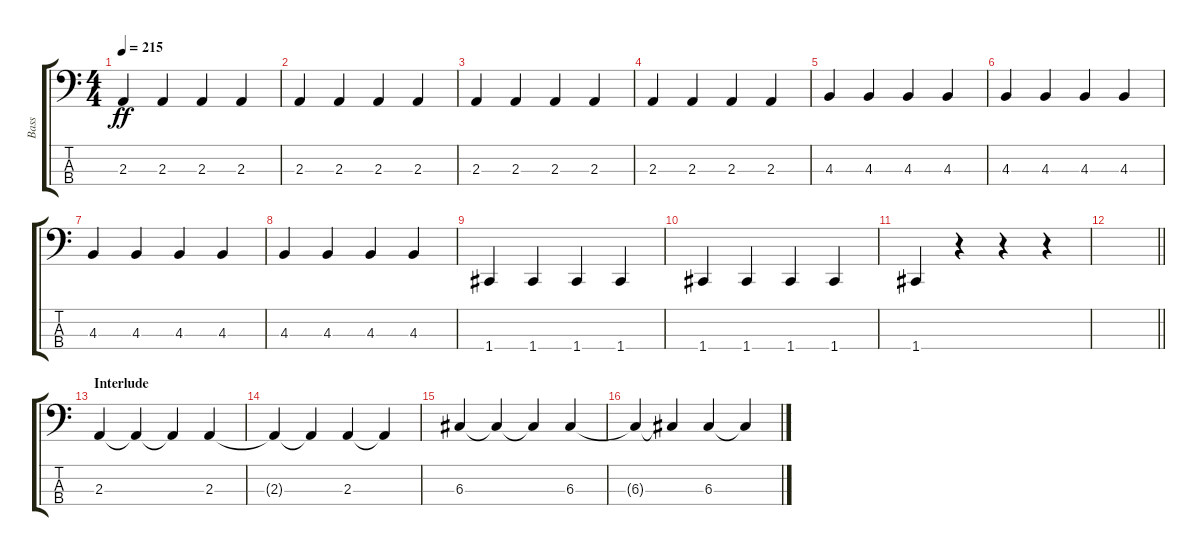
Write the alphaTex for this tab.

\track ("Bass" "Bass") {instrument electricbassfinger}
\staff {score tabs}
\tuning (F2 C2 G1 C1) {hide}
\ts (4 4)
\tempo 215
\clef f4
\ks c
2.3.4{dy ff} 2.3.4 2.3.4 2.3.4 |
2.3.4 2.3.4 2.3.4 2.3.4 |
2.3.4 2.3.4 2.3.4 2.3.4 |
2.3.4 2.3.4 2.3.4 2.3.4 |
4.3.4 4.3.4 4.3.4 4.3.4 |
4.3.4 4.3.4 4.3.4 4.3.4 |
4.3.4 4.3.4 4.3.4 4.3.4 |
4.3.4 4.3.4 4.3.4 4.3.4 |
1.4.4 1.4.4 1.4.4 1.4.4 |
1.4.4 1.4.4 1.4.4 1.4.4 |
1.4.4 r.4 r.4 r.4 |
\barLineRight lightlight
|
\section ("" "Interlude")
2.3.4 2.3{t}.4 2.3{t}.4 2.3.4 |
2.3{t}.4 2.3{t}.4 2.3.4 2.3{t}.4 |
6.3.4 6.3{t}.4 6.3{t}.4 6.3.4 |
6.3{t}.4 6.3{t}.4 6.3.4 6.3{t}.4
